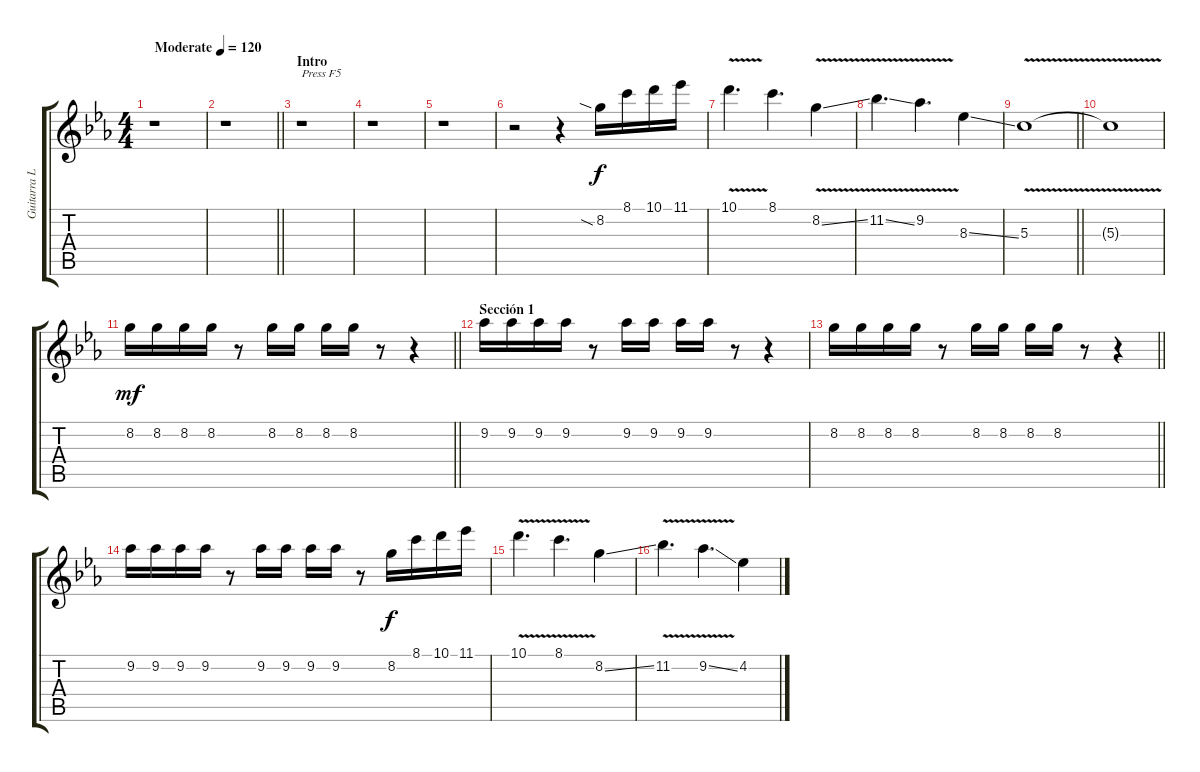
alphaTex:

\track ("Guitarra Lider 1" "Guitarra L") {instrument distortionguitar}
\staff {score tabs}
\tuning (E4 B3 G3 D3 A2 E2) {hide}
\ts (4 4)
\tempo (120 "Moderate")
\clef g2
\ks eb
r.1{txt "" dy f instrument distortionguitar} |
\barLineRight lightlight
r.1 |
\section ("" "Intro")
r.1{txt "Press F5"} |
r.1 |
r.1 |
r.2 r.4 8.2{sia}.16 8.1.16 10.1.16 11.1.16 |
10.1{v}.4{d} 8.1.4{d} 8.2{v ss}.4 |
11.2{v ss}.4{d} 9.2{v}.4{d} 8.3{ss}.4 |
\barLineRight lightlight
5.3{v}.1 |
\section ("" "")
5.3{t}.1 |
\barLineRight lightlight
8.2.16{dy mf} 8.2.16 8.2.16 8.2.16 r.8 8.2.16 8.2.16 8.2.16 8.2.16 r.8 r.4 |
\section ("" "Sección 1")
9.2.16 9.2.16 9.2.16 9.2.16 r.8 9.2.16 9.2.16 9.2.16 9.2.16 r.8 r.4 |
\barLineRight lightlight
8.2.16 8.2.16 8.2.16 8.2.16 r.8 8.2.16 8.2.16 8.2.16 8.2.16 r.8 r.4 |
9.2.16 9.2.16 9.2.16 9.2.16 r.8 9.2.16 9.2.16 9.2.16 9.2.16 r.8 8.2.16{dy f} 8.1.16 10.1.16 11.1.16 |
10.1{v}.4{d} 8.1{v}.4{d} 8.2{ss}.4 |
11.2{v}.4{d} 9.2{v ss}.4{d} 4.2{ss}.4
